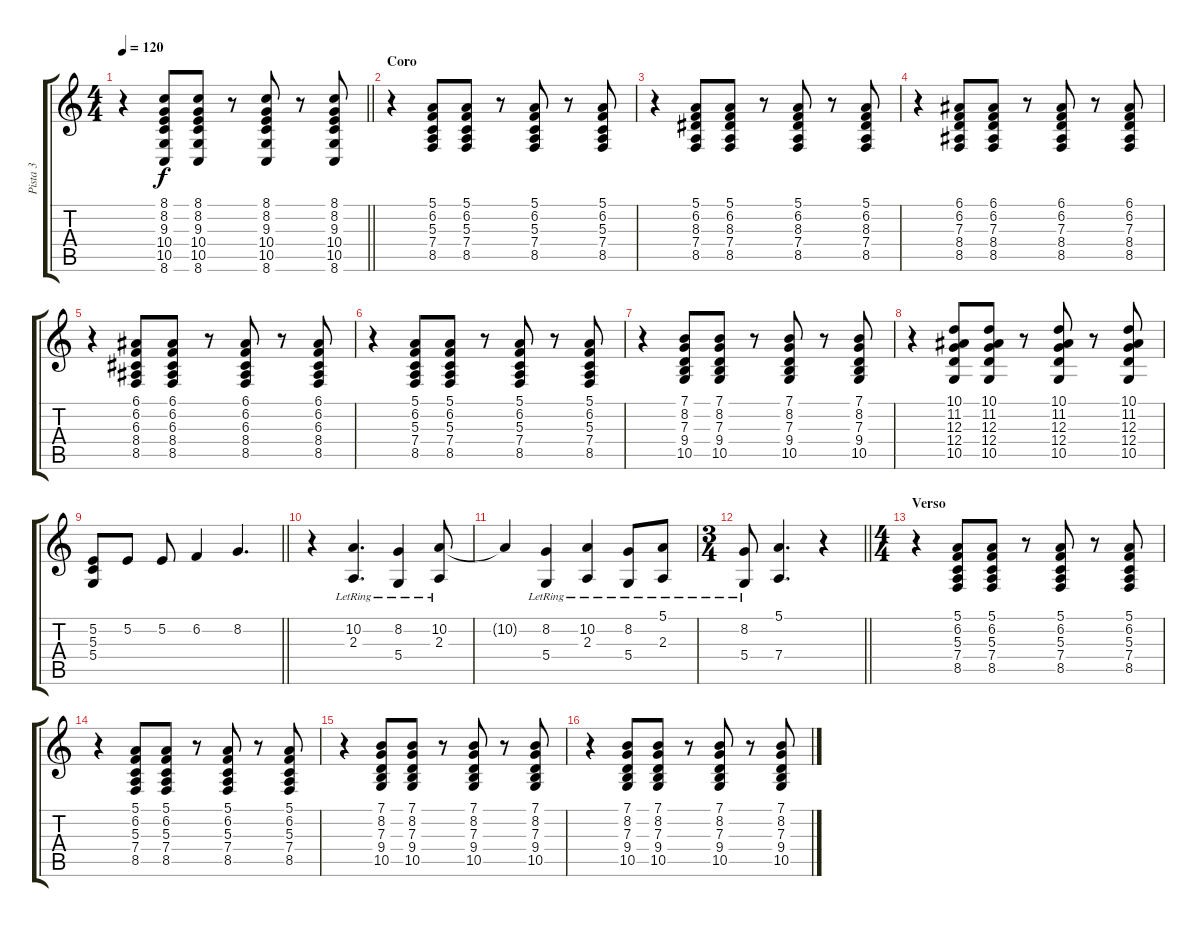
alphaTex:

\track ("Pista 3" "Pista 3") {instrument acousticgrandpiano}
\staff {score tabs}
\tuning (E4 B3 G3 D3 A2 E2) {hide}
\ts (4 4)
\tempo 120
\clef g2
\barLineRight lightlight
\ks c
r.4{dy f} (8.1 8.2 9.3 10.4 10.5 8.6).8 (8.1 8.2 9.3 10.4 10.5 8.6).8 r.8 (8.1 8.2 9.3 10.4 10.5 8.6).8 r.8 (8.1 8.2 9.3 10.4 10.5 8.6).8 |
\section ("" "Coro")
r.4 (5.1 6.2 5.3 7.4 8.5).8 (5.1 6.2 5.3 7.4 8.5).8 r.8 (5.1 6.2 5.3 7.4 8.5).8 r.8 (5.1 6.2 5.3 7.4 8.5).8 |
r.4 (5.1 6.2 8.3 7.4 8.5).8 (5.1 6.2 8.3 7.4 8.5).8 r.8 (5.1 6.2 8.3 7.4 8.5).8 r.8 (5.1 6.2 8.3 7.4 8.5).8 |
r.4 (6.1 6.2 7.3 8.4 8.5).8 (6.1 6.2 7.3 8.4 8.5).8 r.8 (6.1 6.2 7.3 8.4 8.5).8 r.8 (6.1 6.2 7.3 8.4 8.5).8 |
r.4 (6.1 6.2 6.3 8.4 8.5).8 (6.1 6.2 6.3 8.4 8.5).8 r.8 (6.1 6.2 6.3 8.4 8.5).8 r.8 (6.1 6.2 6.3 8.4 8.5).8 |
r.4 (5.1 6.2 5.3 7.4 8.5).8 (5.1 6.2 5.3 7.4 8.5).8 r.8 (5.1 6.2 5.3 7.4 8.5).8 r.8 (5.1 6.2 5.3 7.4 8.5).8 |
r.4 (7.1 8.2 7.3 9.4 10.5).8 (7.1 8.2 7.3 9.4 10.5).8 r.8 (7.1 8.2 7.3 9.4 10.5).8 r.8 (7.1 8.2 7.3 9.4 10.5).8 |
r.4 (10.1 11.2 12.3 12.4 10.5).8 (10.1 11.2 12.3 12.4 10.5).8 r.8 (10.1 11.2 12.3 12.4 10.5).8 r.8 (10.1 11.2 12.3 12.4 10.5).8 |
\barLineRight lightlight
(5.2 5.3 5.4).8 5.2.8 5.2.8 6.2.4 8.2.4{d} |
r.4 (10.2{lr} 2.3{lr}).4{d} (8.2{lr} 5.4{lr}).4 (10.2{lr} 2.3{lr}).8 |
10.2{t}.4 (8.2{lr} 5.4{lr}).4 (10.2{lr} 2.3{lr}).4 (8.2{lr} 5.4{lr}).8 (5.1{lr} 2.3{lr}).8 |
\ts (3 4)
\barLineRight lightlight
(8.2{lr} 5.4{lr}).8 (5.1 7.4).4{d} r.4 |
\ts (4 4)
\section ("" "Verso")
r.4 (5.1 6.2 5.3 7.4 8.5).8 (5.1 6.2 5.3 7.4 8.5).8 r.8 (5.1 6.2 5.3 7.4 8.5).8 r.8 (5.1 6.2 5.3 7.4 8.5).8 |
r.4 (5.1 6.2 5.3 7.4 8.5).8 (5.1 6.2 5.3 7.4 8.5).8 r.8 (5.1 6.2 5.3 7.4 8.5).8 r.8 (5.1 6.2 5.3 7.4 8.5).8 |
r.4 (7.1 8.2 7.3 9.4 10.5).8 (7.1 8.2 7.3 9.4 10.5).8 r.8 (7.1 8.2 7.3 9.4 10.5).8 r.8 (7.1 8.2 7.3 9.4 10.5).8 |
r.4 (7.1 8.2 7.3 9.4 10.5).8 (7.1 8.2 7.3 9.4 10.5).8 r.8 (7.1 8.2 7.3 9.4 10.5).8 r.8 (7.1 8.2 7.3 9.4 10.5).8
